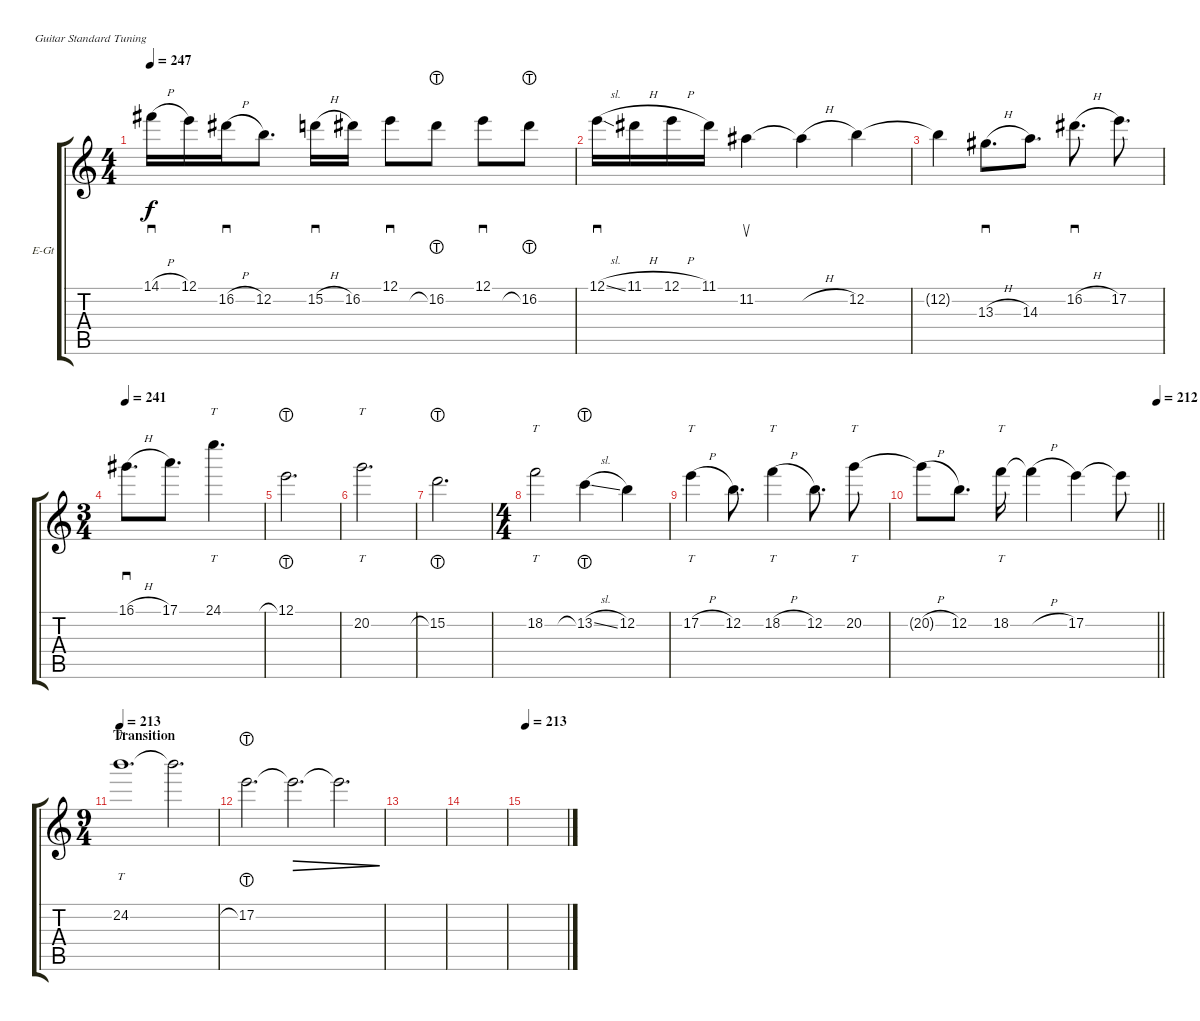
\bracketExtendMode groupsimilarinstruments
\firstSystemTrackNameOrientation horizontal
\otherSystemsTrackNameOrientation horizontal
\track ("Solo" "E-Gt") {instrument distortionguitar}
\staff {score tabs}
\tuning (E4 B3 G3 D3 A2 E2)
\ts (4 4)
\tempo 247
\clef g2
\ks c
14.1{h}.16{sd dy f} 12.1.16 16.2{h}.16{sd} 12.2.8{d} 15.2{h}.16{sd} 16.2.16 12.1.8{sd} 16.2{lht}.8 12.1.8{sd} 16.2{lht}.8 |
12.1{sl}.16{sd} 11.1{h}.16 12.1{h}.16 11.1.16 11.2.4{su} 11.2{h t}.4 12.2.4 |
12.2{t}.4 13.3{h}.8{d sd} 14.3.8{d} 16.2{h}.8{d sd} 17.2.8{d} |
\ts (3 4)
\beaming (8 2 2 2)
\tempo 241
16.1{h}.8{d sd} 17.1.8{d} 24.1.4{tt d} |
12.1{lht}.2{d} |
20.2.2{tt d} |
15.2{lht}.2{d} |
\ts (4 4)
\beaming (8 2 2 2 2)
18.2.2{tt} 13.2{sl lht}.4 12.2.4 |
17.2{h}.4{tt} 12.2.8{d} 18.2{h}.4{tt} 12.2.8{d} 20.2.8{tt} |
\tempo (212 1)
\barLineRight lightlight
20.2{h t}.8 12.2.8{d} 18.2.16{tt} 18.2{h t}.4 17.2.4 17.2{t}.8 |
\ts (9 4)
\beaming (8 2 2 2 12)
\section ("" "Transition")
\tempo 213
24.2.1{tt d} 24.2{t}.2{d} |
17.2{lht}.2{d} 17.2{t}.2{d dec} 17.2{t}.2{d dec} |
|
|
\tempo 213
